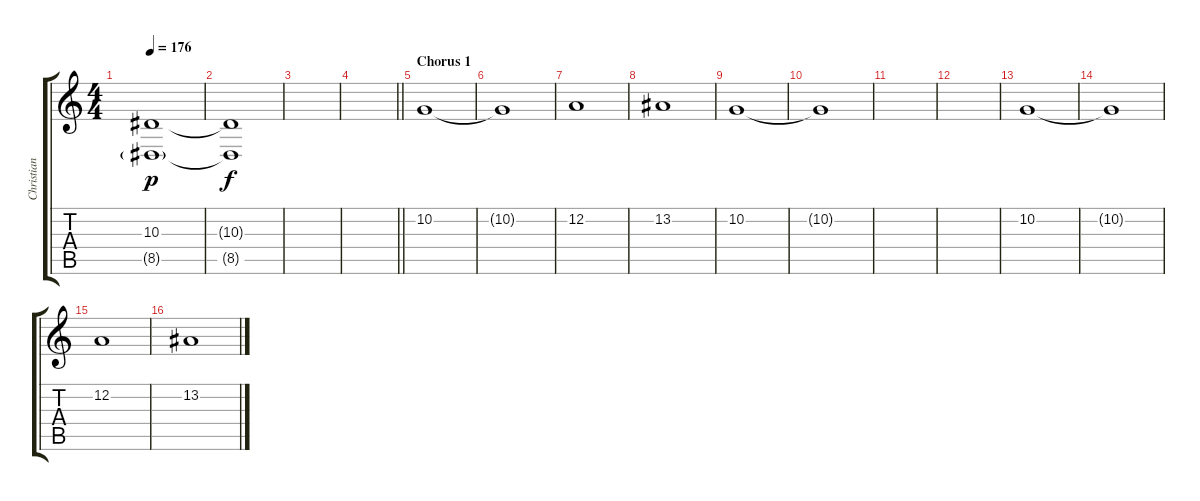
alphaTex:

\track ("Christian 1" "Christian ") {instrument lead2sawtooth}
\staff {score tabs}
\tuning (D4 A3 F3 C3 G2 C2) {hide}
\ts (4 4)
\tempo 176
\clef g2
\ks c
(10.3 8.5{g}).1{dy p} |
(10.3{t} 8.5{t}).1{dy f} |
|
\barLineRight lightlight
|
\section ("" "Chorus 1")
10.2.1{volume 6 instrument choiraahs} |
10.2{t}.1 |
12.2.1 |
13.2.1 |
10.2.1 |
10.2{t}.1 |
|
|
10.2.1 |
10.2{t}.1 |
12.2.1 |
13.2.1
